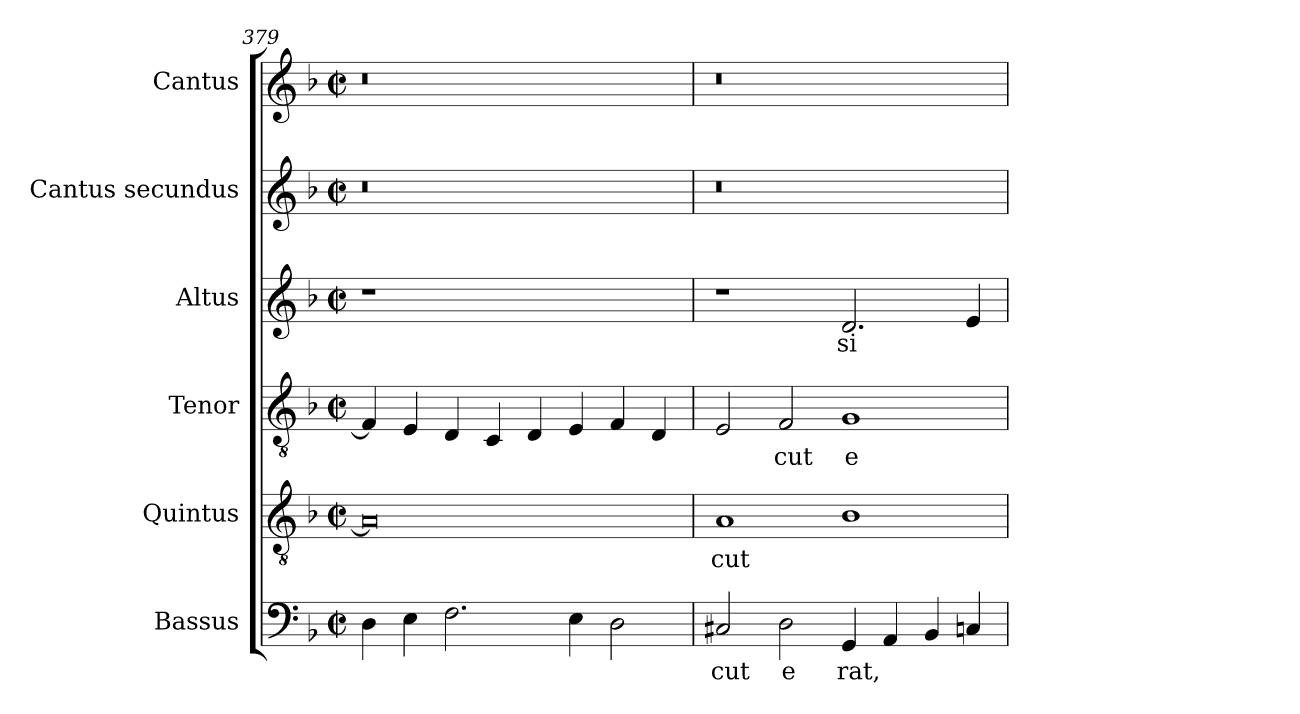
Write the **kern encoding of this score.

**kern	**text	**kern	**text	**kern	**text	**kern	**text	**kern	**kern
*part6	*part6	*part5	*part5	*part4	*part4	*part3	*part3	*part2	*part1
*staff6	*staff6	*staff5	*staff5	*staff4	*staff4	*staff3	*staff3	*staff2	*staff1
*I"Bassus	*	*I"Quintus	*	*I"Tenor	*	*I"Altus	*	*I"Cantus  secundus	*I"Cantus
*I'B	*	*I'Q	*	*I'T	*	*I'A	*	*	*I'C
*clefF4	*	*clefGv2	*	*clefGv2	*	*clefG2	*	*clefG2	*clefG2
*k[b-]	*	*k[b-]	*	*k[b-]	*	*k[b-]	*	*k[b-]	*k[b-]
*F:	*	*F:	*	*F:	*	*F:	*	*F:	*F:
*M2/2	*	*M2/2	*	*M2/2	*	*M2/2	*	*M2/2	*M2/2
*met(c|)	*	*met(c|)	*	*met(c|)	*	*met(c|)	*	*met(c|)	*met(c|)
=379	=379	=379	=379	=379	=379	=379	=379	=379	=379
!	!LO:LY:b:cj	!	!LO:LY:b:cj	!	!LO:LY:b:cj	!	!	!	!
4D\	.	0A]	--	4F/]	.	1r	.	0r	0r
!	!LO:LY:b:cj	!	!	!	!LO:LY:b:cj	!	!	!	!
4E\	.	.	.	4E/	.	.	.	.	.
!	!LO:LY:b:cj	!	!	!	!LO:LY:b:cj	!	!	!	!
2.F\	.	.	.	4D/	.	.	.	.	.
!	!	!	!	!	!LO:LY:b:cj	!	!	!	!
.	.	.	.	4C/	.	.	.	.	.
!	!	!	!	!	!LO:LY:b:cj	!	!	!	!
.	.	.	.	4D/	.	1ryy	.	.	.
!	!LO:LY:b:cj	!	!	!	!LO:LY:b:cj	!	!	!	!
4E\	.	.	.	4E/	.	.	.	.	.
!	!LO:LY:b:cj	!	!	!	!LO:LY:b:cj	!	!	!	!
2D\	.	.	.	4F/	.	.	.	.	.
!	!	!	!	!	!LO:LY:b:cj	!	!	!	!
.	.	.	.	4D/	.	.	.	.	.
!!LO:PB:g=z
=380	=380	=380	=380	=380	=380	=380	=380	=380	=380
!	!LO:LY:b:cj	!	!LO:LY:b:cj	!	!LO:LY:b:cj	!	!	!	!
2C#X/	cut	1A	-cut	2E/	.	1r	.	0r	0r
!	!LO:LY:b:cj	!	!	!	!LO:LY:b:cj	!	!	!	!
2D\	e	.	.	2F/	cut	.	.	.	.
!	!LO:LY:b:cj	!	!LO:LY:b:cj	!	!LO:LY:b:cj	!	!LO:LY:b:cj	!	!
4GG/	rat,	1B-	.	1G	e	2.d/	si	.	.
!	!LO:LY:b:cj	!	!	!	!	!	!	!	!
4AA/	.	.	.	.	.	.	.	.	.
!	!LO:LY:b:cj	!	!	!	!	!	!	!	!
4BB-/	.	.	.	.	.	.	.	.	.
!	!LO:LY:b:cj	!	!	!	!	!	!LO:LY:b:cj	!	!
4Cn/	.	.	.	.	.	4e/	.	.	.
=	=	=	=	=	=	=	=	=	=
*-	*-	*-	*-	*-	*-	*-	*-	*-	*-
